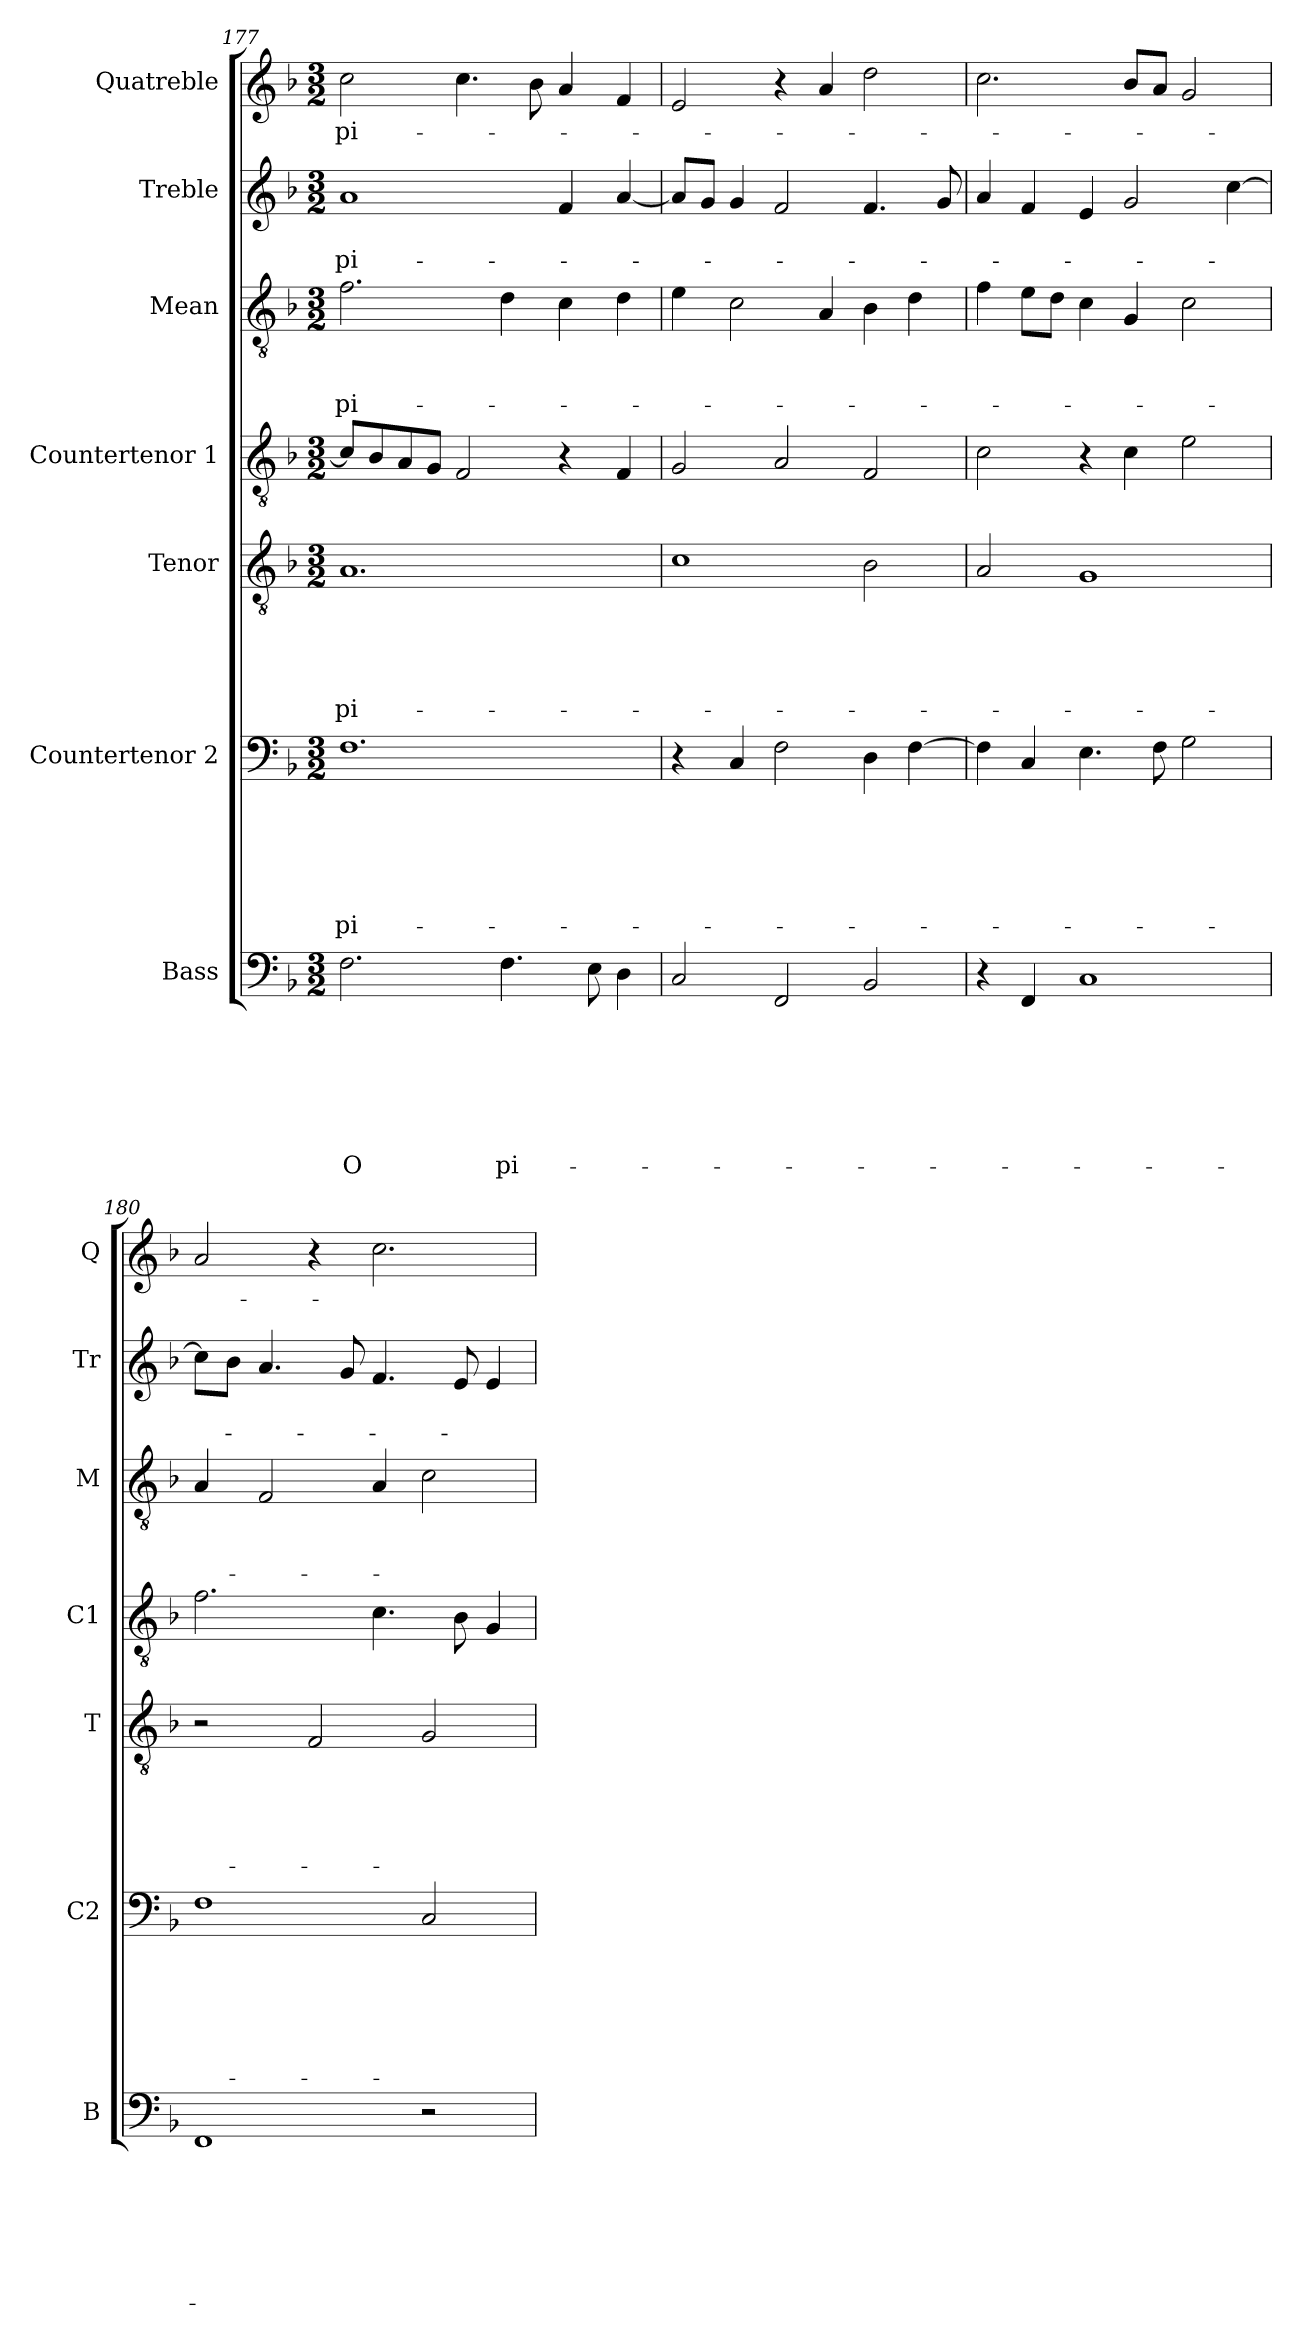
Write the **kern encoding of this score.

**kern	**text	**text	**text	**text	**text	**text	**text	**kern	**text	**text	**text	**text	**text	**text	**kern	**text	**text	**text	**text	**text	**kern	**kern	**text	**text	**text	**kern	**text	**text	**kern	**text
*part7	*part7	*part7	*part7	*part7	*part7	*part7	*part7	*part6	*part6	*part6	*part6	*part6	*part6	*part6	*part5	*part5	*part5	*part5	*part5	*part5	*part4	*part3	*part3	*part3	*part3	*part2	*part2	*part2	*part1	*part1
*staff7	*staff7	*staff7	*staff7	*staff7	*staff7	*staff7	*staff7	*staff6	*staff6	*staff6	*staff6	*staff6	*staff6	*staff6	*staff5	*staff5	*staff5	*staff5	*staff5	*staff5	*staff4	*staff3	*staff3	*staff3	*staff3	*staff2	*staff2	*staff2	*staff1	*staff1
*I"Bass	*	*	*	*	*	*	*	*I"Countertenor 2	*	*	*	*	*	*	*I"Tenor	*	*	*	*	*	*I"Countertenor 1	*I"Mean	*	*	*	*I"Treble	*	*	*I"Quatreble	*
*I'B	*	*	*	*	*	*	*	*I'C2	*	*	*	*	*	*	*I'T	*	*	*	*	*	*I'C1	*I'M	*	*	*	*I'Tr	*	*	*I'Q	*
*clefF4	*	*	*	*	*	*	*	*clefF4	*	*	*	*	*	*	*clefGv2	*	*	*	*	*	*clefGv2	*clefGv2	*	*	*	*clefG2	*	*	*clefG2	*
*k[b-]	*	*	*	*	*	*	*	*k[b-]	*	*	*	*	*	*	*k[b-]	*	*	*	*	*	*k[b-]	*k[b-]	*	*	*	*k[b-]	*	*	*k[b-]	*
*d:	*	*	*	*	*	*	*	*d:	*	*	*	*	*	*	*d:	*	*	*	*	*	*d:	*d:	*	*	*	*d:	*	*	*d:	*
*M3/2	*	*	*	*	*	*	*	*M3/2	*	*	*	*	*	*	*M3/2	*	*	*	*	*	*M3/2	*M3/2	*	*	*	*M3/2	*	*	*M3/2	*
=177	=177	=177	=177	=177	=177	=177	=177	=177	=177	=177	=177	=177	=177	=177	=177	=177	=177	=177	=177	=177	=177	=177	=177	=177	=177	=177	=177	=177	=177	=177
2.F\	.	.	.	.	.	.	O	1.F	.	.	.	.	.	pi-	1.A	.	.	.	.	pi-	8c/L]	2.f\	.	.	pi-	1a	.	pi-	2cc\	pi-
.	.	.	.	.	.	.	.	.	.	.	.	.	.	.	.	.	.	.	.	.	8B-/	.	.	.	.	.	.	.	.	.
.	.	.	.	.	.	.	.	.	.	.	.	.	.	.	.	.	.	.	.	.	8A/	.	.	.	.	.	.	.	.	.
.	.	.	.	.	.	.	.	.	.	.	.	.	.	.	.	.	.	.	.	.	8G/J	.	.	.	.	.	.	.	.	.
.	.	.	.	.	.	.	.	.	.	.	.	.	.	.	.	.	.	.	.	.	2F/	.	.	.	.	.	.	.	4.cc\	.
4.F\	.	.	.	.	.	.	pi-	.	.	.	.	.	.	.	.	.	.	.	.	.	.	4d\	.	.	.	.	.	.	.	.
.	.	.	.	.	.	.	.	.	.	.	.	.	.	.	.	.	.	.	.	.	.	.	.	.	.	.	.	.	8b-\	.
.	.	.	.	.	.	.	.	.	.	.	.	.	.	.	.	.	.	.	.	.	4r	4c\	.	.	.	4f/	.	.	4a/	.
8E\	.	.	.	.	.	.	.	.	.	.	.	.	.	.	.	.	.	.	.	.	.	.	.	.	.	.	.	.	.	.
4D\	.	.	.	.	.	.	.	.	.	.	.	.	.	.	.	.	.	.	.	.	4F/	4d\	.	.	.	[4a/	.	.	4f/	.
=178	=178	=178	=178	=178	=178	=178	=178	=178	=178	=178	=178	=178	=178	=178	=178	=178	=178	=178	=178	=178	=178	=178	=178	=178	=178	=178	=178	=178	=178	=178
2C/	.	.	.	.	.	.	.	4r	.	.	.	.	.	.	1c	.	.	.	.	.	2G/	4e\	.	.	.	8a/L]	.	.	2e/	.
.	.	.	.	.	.	.	.	.	.	.	.	.	.	.	.	.	.	.	.	.	.	.	.	.	.	8g/J	.	.	.	.
.	.	.	.	.	.	.	.	4C/	.	.	.	.	.	.	.	.	.	.	.	.	.	2c\	.	.	.	4g/	.	.	.	.
2FF/	.	.	.	.	.	.	.	2F\	.	.	.	.	.	.	.	.	.	.	.	.	2A/	.	.	.	.	2f/	.	.	4r	.
.	.	.	.	.	.	.	.	.	.	.	.	.	.	.	.	.	.	.	.	.	.	4A/	.	.	.	.	.	.	4a/	.
2BB-/	.	.	.	.	.	.	.	4D\	.	.	.	.	.	.	2B-\	.	.	.	.	.	2F/	4B-\	.	.	.	4.f/	.	.	2dd\	.
.	.	.	.	.	.	.	.	[4F\	.	.	.	.	.	.	.	.	.	.	.	.	.	4d\	.	.	.	.	.	.	.	.
.	.	.	.	.	.	.	.	.	.	.	.	.	.	.	.	.	.	.	.	.	.	.	.	.	.	8g/	.	.	.	.
=179	=179	=179	=179	=179	=179	=179	=179	=179	=179	=179	=179	=179	=179	=179	=179	=179	=179	=179	=179	=179	=179	=179	=179	=179	=179	=179	=179	=179	=179	=179
4r	.	.	.	.	.	.	.	4F\]	.	.	.	.	.	.	2A/	.	.	.	.	.	2c\	4f\	.	.	.	4a/	.	.	2.cc\	.
4FF/	.	.	.	.	.	.	.	4C/	.	.	.	.	.	.	.	.	.	.	.	.	.	8e\L	.	.	.	4f/	.	.	.	.
.	.	.	.	.	.	.	.	.	.	.	.	.	.	.	.	.	.	.	.	.	.	8d\J	.	.	.	.	.	.	.	.
1C	.	.	.	.	.	.	.	4.E\	.	.	.	.	.	.	1G	.	.	.	.	.	4r	4c\	.	.	.	4e/	.	.	.	.
.	.	.	.	.	.	.	.	.	.	.	.	.	.	.	.	.	.	.	.	.	4c\	4G/	.	.	.	2g/	.	.	8b-/L	.
.	.	.	.	.	.	.	.	8F\	.	.	.	.	.	.	.	.	.	.	.	.	.	.	.	.	.	.	.	.	8a/J	.
.	.	.	.	.	.	.	.	2G\	.	.	.	.	.	.	.	.	.	.	.	.	2e\	2c\	.	.	.	.	.	.	2g/	.
.	.	.	.	.	.	.	.	.	.	.	.	.	.	.	.	.	.	.	.	.	.	.	.	.	.	[4cc\	.	.	.	.
=180	=180	=180	=180	=180	=180	=180	=180	=180	=180	=180	=180	=180	=180	=180	=180	=180	=180	=180	=180	=180	=180	=180	=180	=180	=180	=180	=180	=180	=180	=180
1FF	.	.	.	.	.	.	.	1F	.	.	.	.	.	.	2r	.	.	.	.	.	2.f\	4A/	.	.	.	8cc\L]	.	.	2a/	.
.	.	.	.	.	.	.	.	.	.	.	.	.	.	.	.	.	.	.	.	.	.	.	.	.	.	8b-\J	.	.	.	.
.	.	.	.	.	.	.	.	.	.	.	.	.	.	.	.	.	.	.	.	.	.	2F/	.	.	.	4.a/	.	.	.	.
.	.	.	.	.	.	.	.	.	.	.	.	.	.	.	2F/	.	.	.	.	.	.	.	.	.	.	.	.	.	4r	.
.	.	.	.	.	.	.	.	.	.	.	.	.	.	.	.	.	.	.	.	.	.	.	.	.	.	8g/	.	.	.	.
.	.	.	.	.	.	.	.	.	.	.	.	.	.	.	.	.	.	.	.	.	4.c\	4A/	.	.	.	4.f/	.	.	2.cc\	.
2r	.	.	.	.	.	.	.	2C/	.	.	.	.	.	.	2G/	.	.	.	.	.	.	2c\	.	.	.	.	.	.	.	.
.	.	.	.	.	.	.	.	.	.	.	.	.	.	.	.	.	.	.	.	.	8B-\	.	.	.	.	8e/	.	.	.	.
.	.	.	.	.	.	.	.	.	.	.	.	.	.	.	.	.	.	.	.	.	4G/	.	.	.	.	4e/	.	.	.	.
=	=	=	=	=	=	=	=	=	=	=	=	=	=	=	=	=	=	=	=	=	=	=	=	=	=	=	=	=	=	=
*-	*-	*-	*-	*-	*-	*-	*-	*-	*-	*-	*-	*-	*-	*-	*-	*-	*-	*-	*-	*-	*-	*-	*-	*-	*-	*-	*-	*-	*-	*-
